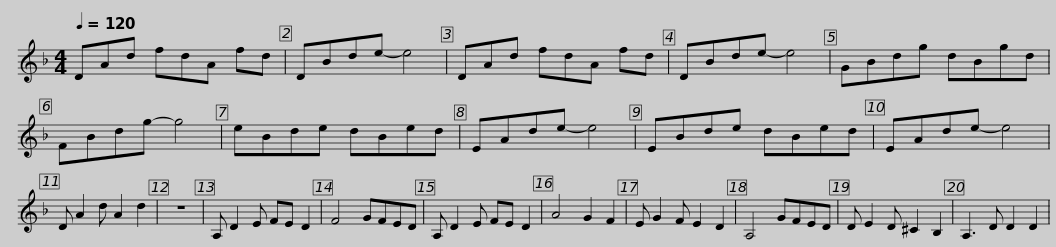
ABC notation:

X:1
L:1/8
Q:1/4=120
M:4/4
I:linebreak $
K:Dmin
V:1 treble
V:1
 DAd fdA fd | DBde- e4 | DAd fdA fd | DBde- e4 | GBdg dBgd | %5
 FBdg- g4 |$ eBde dBed | EAde- e4 | EBde dBed | EAde- e4 | %10
 D A2 d A2 d2 | z8 | A, D2 E FE D2 |$ F4 GFED | A, D2 E FE D2 | %15
 A4 G2 F2 | E G2 F E2 D2 | A,4 GFED | D E2 D ^C2 B,2 | A,3 D D2 D2 | %20
